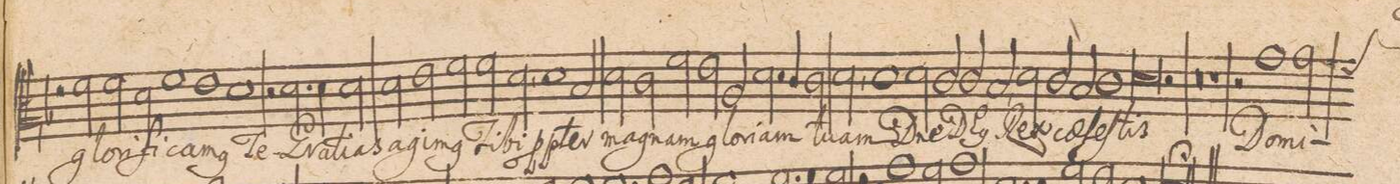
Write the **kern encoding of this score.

**kern	**text
*I"ALTVS.	*
*clefC3	*
*k[b-]	*
*met(c|)	*
*M2/1	*
2r	.
2f\	glo-
=13-	=13-
2f\	-ri-
2d\	-fi-
1f\	-ca-
=14-	=14-
1e\	-m(us)
1d\	Te
=15-	=15-
2r	.
2.d\	Gra-
4d\	-ti-
2d\	-as
=16-	=16-
2d\	a-
2e\	-gi-
2f\	-m(us)
2f\	Ti-
=17-	=17-
2d,<\	-bi
1d\	p(ro)-
2B-/	-pter
=18-	=18-
2d\	ma-
2c\	-gnam
2f\	glo-
2e\	-ri-
=19-	=19-
2A/	-am
2.d\	.
4c/	.
2c\	tu-
=20-	=20-
2d,<\	am
1d\	D(o-
2d\	-mi)-
=21-	=21-
2c/	-ne
2c/	DE-
2B-,</	-(us)
2d\	Rex
=22-	=22-
2c/	cae-
2B-/	.
1c\	-le-
=23-	=23-
0.d\	-ſtis
=24-	=24-
0r	.
=25-	=25-
1r	.
=26-	=26-
2r	.
1g\	Do-
*custos:f	*
2g\	-mi-
=27-	=27-
*-	*-
